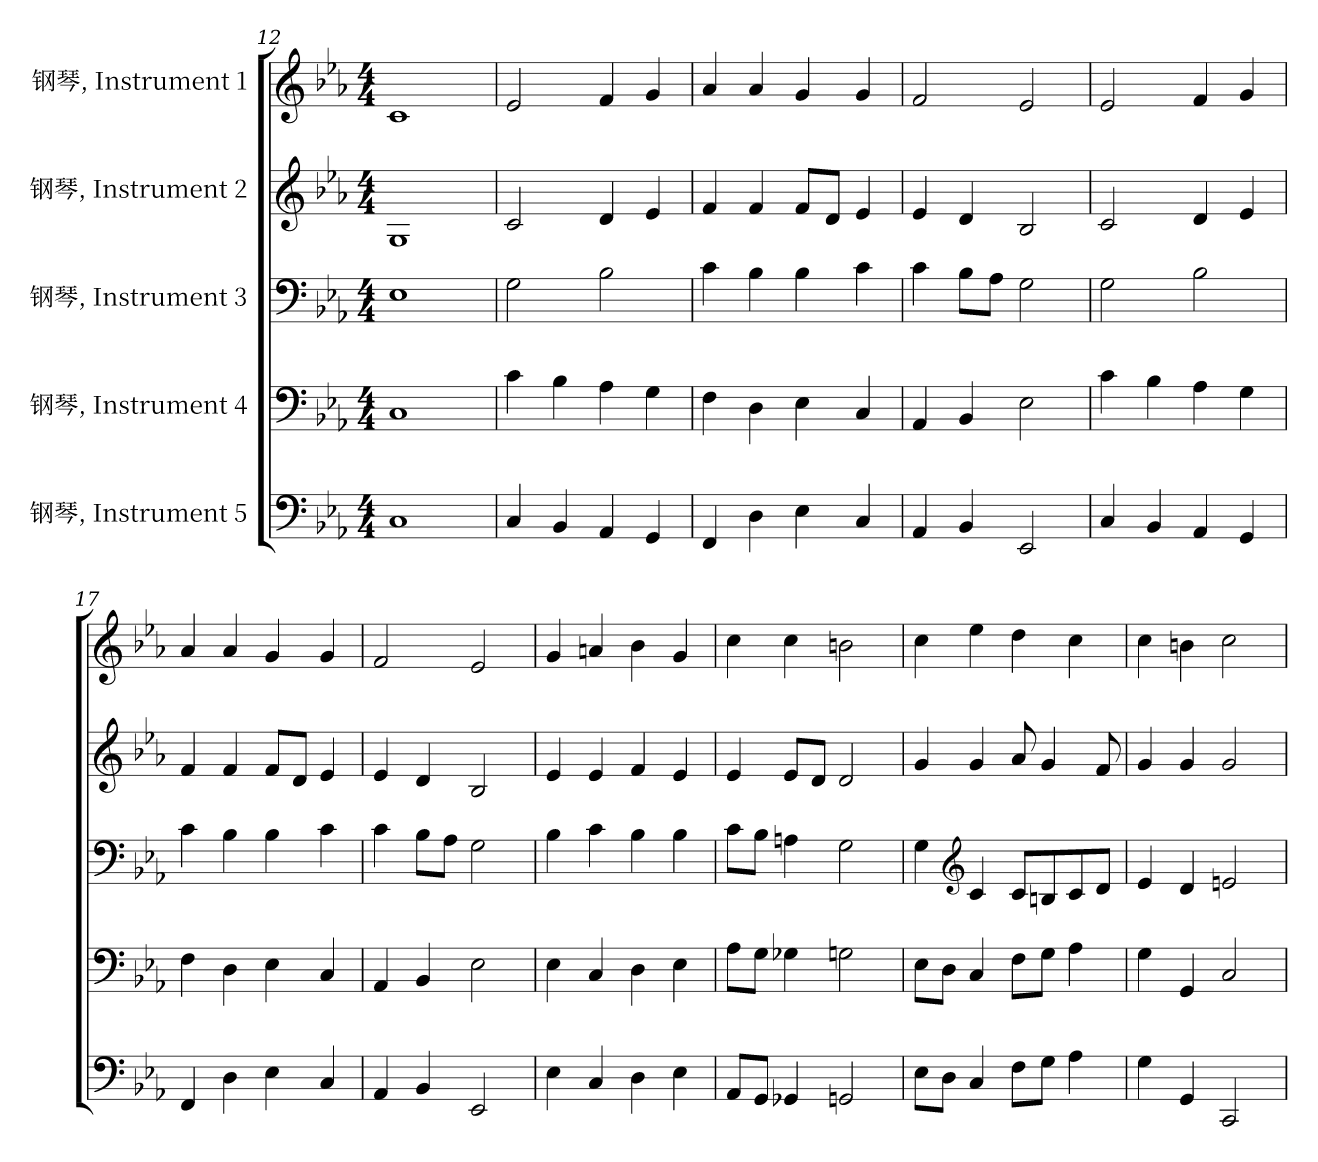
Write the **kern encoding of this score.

**kern	**kern	**kern	**kern	**kern
*part5	*part4	*part3	*part2	*part1
*staff5	*staff4	*staff3	*staff2	*staff1
*I"钢琴, Instrument 5	*I"钢琴, Instrument 4	*I"钢琴, Instrument 3	*I"钢琴, Instrument 2	*I"钢琴, Instrument 1
*clefF4	*clefF4	*clefF4	*clefG2	*clefG2
*k[b-e-a-]	*k[b-e-a-]	*k[b-e-a-]	*k[b-e-a-]	*k[b-e-a-]
*M4/4	*M4/4	*M4/4	*M4/4	*M4/4
=12	=12	=12	=12	=12
1C	1C	1E-	1G	1c
=13	=13	=13	=13	=13
4C/	4c\	2G\	2c/	2e-/
4BB-/	4B-\	.	.	.
4AA-/	4A-\	2B-\	4d/	4f/
4GG/	4G\	.	4e-/	4g/
=14	=14	=14	=14	=14
4FF/	4F\	4c\	4f/	4a-/
4D\	4D\	4B-\	4f/	4a-/
4E-\	4E-\	4B-\	8f/L	4g/
.	.	.	8d/J	.
4C/	4C/	4c\	4e-/	4g/
=15	=15	=15	=15	=15
4AA-/	4AA-/	4c\	4e-/	2f/
4BB-/	4BB-/	8B-\L	4d/	.
.	.	8A-\J	.	.
2EE-/	2E-\	2G\	2B-/	2e-/
=16	=16	=16	=16	=16
4C/	4c\	2G\	2c/	2e-/
4BB-/	4B-\	.	.	.
4AA-/	4A-\	2B-\	4d/	4f/
4GG/	4G\	.	4e-/	4g/
=17	=17	=17	=17	=17
4FF/	4F\	4c\	4f/	4a-/
4D\	4D\	4B-\	4f/	4a-/
4E-\	4E-\	4B-\	8f/L	4g/
.	.	.	8d/J	.
4C/	4C/	4c\	4e-/	4g/
!!LO:LB:g=z
=18	=18	=18	=18	=18
4AA-/	4AA-/	4c\	4e-/	2f/
4BB-/	4BB-/	8B-\L	4d/	.
.	.	8A-\J	.	.
2EE-/	2E-\	2G\	2B-/	2e-/
=19	=19	=19	=19	=19
4E-\	4E-\	4B-\	4e-/	4g/
4C/	4C/	4c\	4e-/	4an/
4D\	4D\	4B-\	4f/	4b-\
4E-\	4E-\	4B-\	4e-/	4g/
=20	=20	=20	=20	=20
8AA-/L	8A-\L	8c\L	4e-/	4cc\
8GG/J	8G\J	8B-\J	.	.
4GG-X/	4G-X\	4An\	8e-/L	4cc\
.	.	.	8d/J	.
2GGn/	2Gn\	2G\	2d/	2bn\
=21	=21	=21	=21	=21
8E-\L	8E-\L	4G\	4g/	4cc\
8D\J	8D\J	.	.	.
*	*	*clefG2	*	*
4C/	4C/	4c/	4g/	4ee-\
8F\L	8F\L	8c/L	8a-/	4dd\
8G\J	8G\J	8Bn/	4g/	.
4A-\	4A-\	8c/	.	4cc\
.	.	8d/J	8f/	.
=22	=22	=22	=22	=22
4G\	4G\	4e-/	4g/	4cc\
4GG/	4GG/	4d/	4g/	4bn\
2CC/	2C/	2en/	2g/	2cc\
=	=	=	=	=
*-	*-	*-	*-	*-
